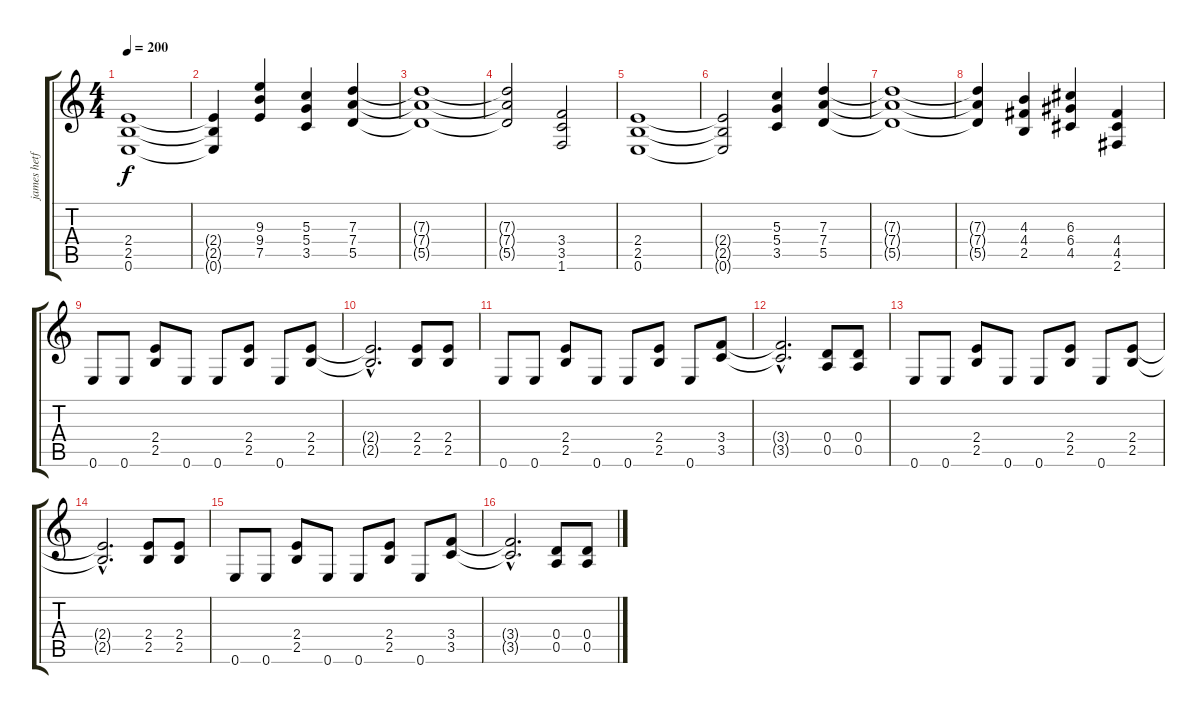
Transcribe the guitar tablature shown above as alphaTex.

\track ("james hetfield" "james hetf") {instrument overdrivenguitar}
\staff {score tabs}
\tuning (E4 B3 G3 D3 A2 E2) {hide}
\ts (4 4)
\tempo 200
\clef g2
\ks c
(2.4 2.5 0.6).1{dy f} |
(2.4{t} 2.5{t} 0.6{t}).4 (9.3 9.4 7.5).4 (5.3 5.4 3.5).4 (7.3 7.4 5.5).4 |
(7.3{t} 7.4{t} 5.5{t}).1 |
(7.3{t} 7.4{t} 5.5{t}).2 (3.4 3.5 1.6).2 |
(2.4 2.5 0.6).1 |
(2.4{t} 2.5{t} 0.6{t}).2 (5.3 5.4 3.5).4 (7.3 7.4 5.5).4 |
(7.3{t} 7.4{t} 5.5{t}).1 |
(7.3{t} 7.4{t} 5.5{t}).4 (4.3 4.4 2.5).4 (6.3 6.4 4.5).4 (4.4 4.5 2.6).4 |
0.6.8 0.6.8 (2.4 2.5).8 0.6.8 0.6.8 (2.4 2.5).8 0.6.8 (2.4 2.5).8 |
(2.4{hac t} 2.5{hac t}).2{d} (2.4 2.5).8 (2.4 2.5).8 |
0.6.8 0.6.8 (2.4 2.5).8 0.6.8 0.6.8 (2.4 2.5).8 0.6.8 (3.4 3.5).8 |
(3.4{hac t} 3.5{hac t}).2{d} (0.4 0.5).8 (0.4 0.5).8 |
0.6.8 0.6.8 (2.4 2.5).8 0.6.8 0.6.8 (2.4 2.5).8 0.6.8 (2.4 2.5).8 |
(2.4{hac t} 2.5{hac t}).2{d} (2.4 2.5).8 (2.4 2.5).8 |
0.6.8 0.6.8 (2.4 2.5).8 0.6.8 0.6.8 (2.4 2.5).8 0.6.8 (3.4 3.5).8 |
(3.4{hac t} 3.5{hac t}).2{d} (0.4 0.5).8 (0.4 0.5).8
